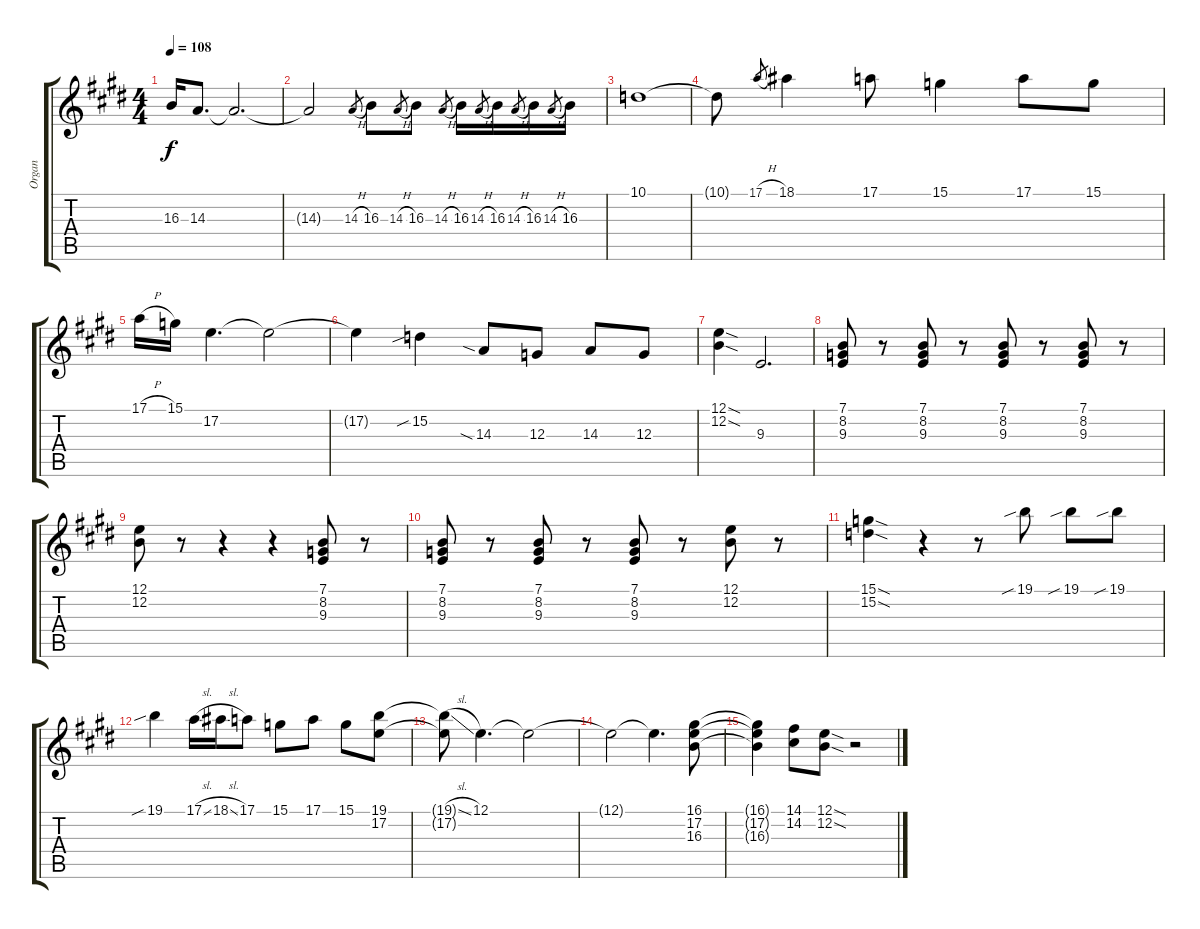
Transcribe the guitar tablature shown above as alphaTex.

\track ("Organ" "Organ") {instrument drawbarorgan}
\staff {score tabs}
\tuning (E4 B3 G3 D3 A2 E2) {hide}
\ts (4 4)
\tempo 108
\clef g2
\ks c#minor
16.3.16{dy f} 14.3.8{d} 14.3{t}.2{d} |
14.3{t}.2 14.3{h}.8{gr} 16.3.8 14.3{h}.8{gr} 16.3.8 14.3{h}.8{gr} 16.3.16 14.3{h}.8{gr} 16.3.16 14.3{h}.8{gr} 16.3.16 14.3{h}.8{gr} 16.3.16 |
\ks e
10.1.1 |
\ks c#minor
10.1{t}.8 17.1{h}.8{gr} 18.1.4 17.1.8 15.1.4 17.1.8 15.1.8 |
17.1{h}.16 15.1.16 17.2.4{d} 17.2{t}.2 |
17.2{t}.4 15.2{sib}.4 14.3{sia}.8 12.3.8 14.3.8 12.3.8 |
\ks e
(12.1{sod} 12.2{sod}).4 9.3.2{d} |
\ks c#minor
(7.1 8.2 9.3).8 r.8 (7.1 8.2 9.3).8 r.8 (7.1 8.2 9.3).8 r.8 (7.1 8.2 9.3).8 r.8 |
(12.1 12.2).8 r.8 r.4 r.4 (7.1 8.2 9.3).8 r.8 |
(7.1 8.2 9.3).8 r.8 (7.1 8.2 9.3).8 r.8 (7.1 8.2 9.3).8 r.8 (12.1 12.2).8 r.8 |
\ks e
(15.1{sod} 15.2{sod}).4 r.4 r.8 19.1{sib}.8 19.1{sib}.8 19.1{sib}.8 |
\ks c#minor
19.1{sib}.4 17.1{sl}.16 18.1{sl}.16 17.1.8 15.1.8 17.1.8 15.1.8 (19.1 17.2).8 |
(19.1{sl t} 17.2{t}).8 12.1.4{d} 12.1{t}.2 |
\ks e
12.1{t}.2 12.1{t}.4{d} (16.1 17.2 16.3).8 |
\ks c#minor
(16.1{t} 17.2{t} 16.3{t}).4 (14.1 14.2).8 (12.1{sod} 12.2{sod}).8 r.2
